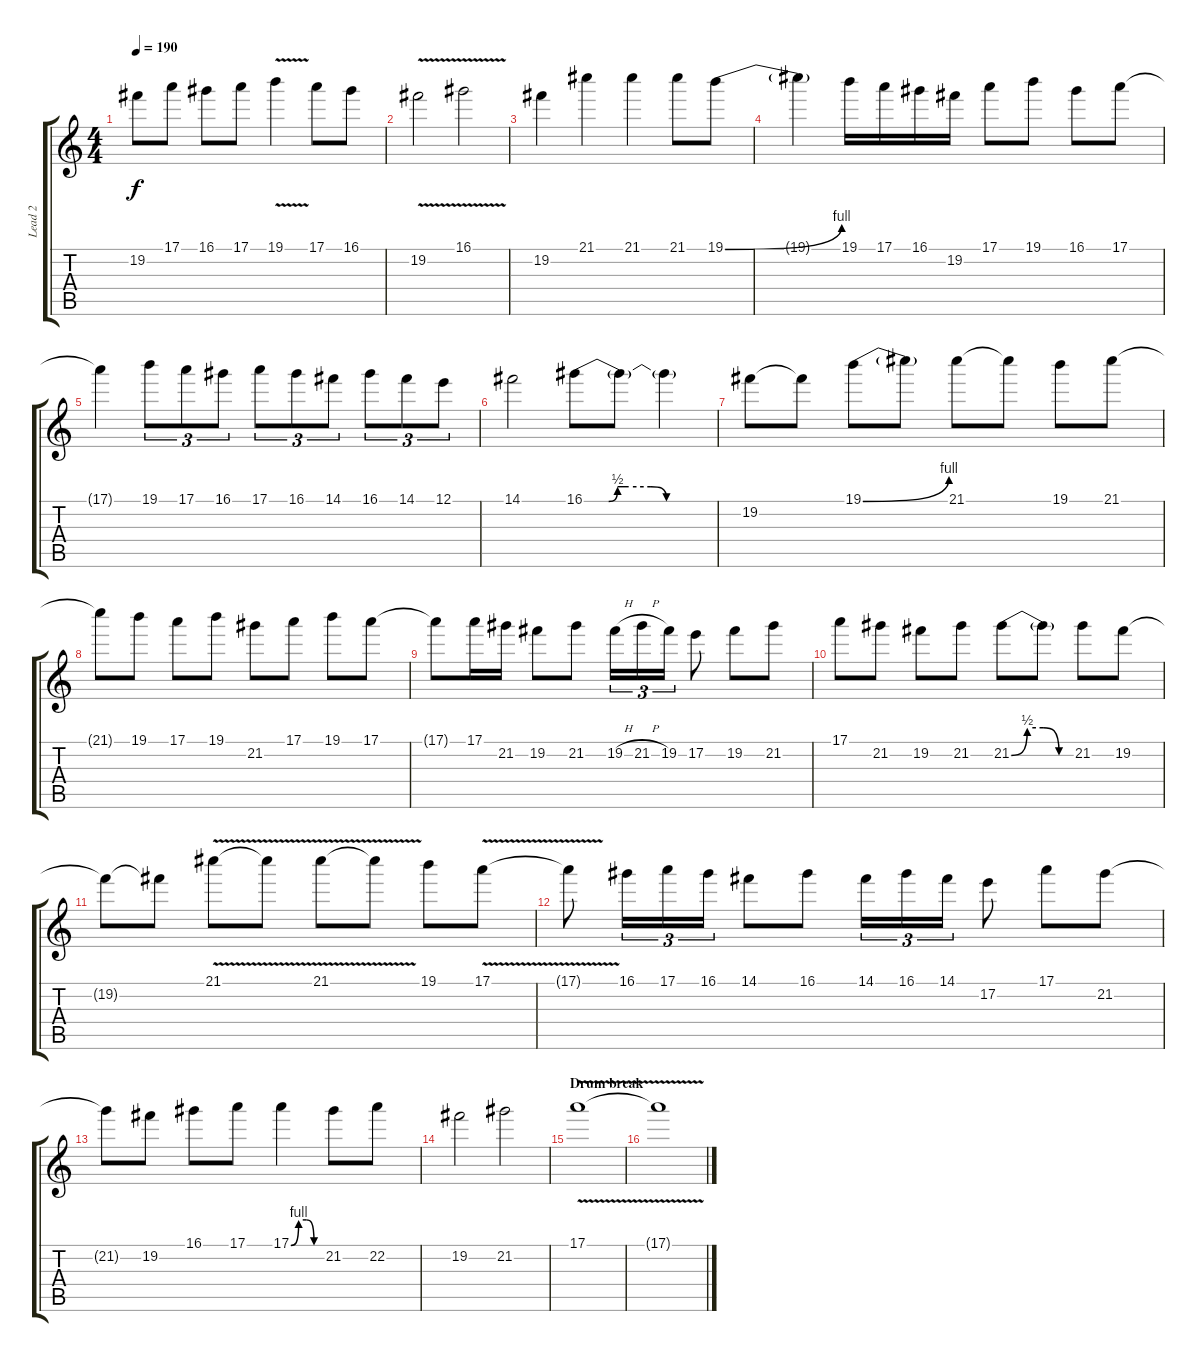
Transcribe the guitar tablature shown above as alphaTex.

\track ("Lead 2" "Lead 2") {instrument distortionguitar}
\staff {score tabs}
\tuning (E4 B3 G3 D3 A2 E2) {hide}
\ts (4 4)
\tempo 190
\clef g2
\ks c
19.2{t}.8{dy f} 17.1.8{instrument distortionguitar} 16.1.8 17.1.8 19.1{v}.4 17.1.8 16.1.8 |
19.2{v}.2 16.1{v}.2 |
19.2.4 21.1.4 21.1.4 21.1.8 19.1{be (bend 0 0 60 4)}.8 |
19.1{t}.4 19.1.16 17.1.16 16.1.16 19.2.16 17.1.8 19.1.8 16.1.8 17.1.8 |
17.1{t}.4 19.1.8{tu (3 2)} 17.1.8{tu (3 2)} 16.1.8{tu (3 2)} 17.1.8{tu (3 2)} 16.1.8{tu (3 2)} 14.1.8{tu (3 2)} 16.1.8{tu (3 2)} 14.1.8{tu (3 2)} 12.1.8{tu (3 2)} |
14.1.2 16.1{be (custom 0 0 11 0 15 2 17 2 20 2 30 2 37 0 45 0 60 0)}.8 16.1{t}.8 16.1{t}.4 |
19.2.8 19.2{t}.8 19.1{be (bend 0 0 60 4)}.8 19.1{t}.8 21.1.8 21.1{t}.8 19.1.8 21.1.8 |
21.1{t}.8 19.1.8 17.1.8 19.1.8 21.2.8 17.1.8 19.1.8 17.1.8 |
17.1{t}.8 17.1.16 21.2.16 19.2.8 21.2.8 19.2{h}.16{tu (3 2)} 21.2{h}.16{tu (3 2)} 19.2.16{tu (3 2)} 17.2.8 19.2.8 21.2.8 |
17.1.8 21.2.8 19.2.8 21.2.8 21.2{be (custom 0 0 15 2 30 2 45 0 60 0)}.8 21.2{t}.8 21.2.8 19.2.8 |
19.2{t}.8 19.2{t}.8 21.1{v}.8 21.1{t}.8 21.1{v}.8 21.1{t}.8 19.1.8 17.1{v}.8 |
17.1{t}.8 16.1.16{tu (3 2)} 17.1.16{tu (3 2)} 16.1.16{tu (3 2)} 14.1.8 16.1.8 14.1.16{tu (3 2)} 16.1.16{tu (3 2)} 14.1.16{tu (3 2)} 17.2.8 17.1.8 21.2.8 |
21.2{t}.8 19.2.8 16.1.8 17.1.8 17.1{be (custom 0 0 15 4 30 4 45 0 60 0)}.4 21.2.8 22.2.8 |
19.2.2{volume 13} 21.2.2 |
\section ("" "Drum break")
17.1{v}.1{volume 0} |
17.1{t}.1
